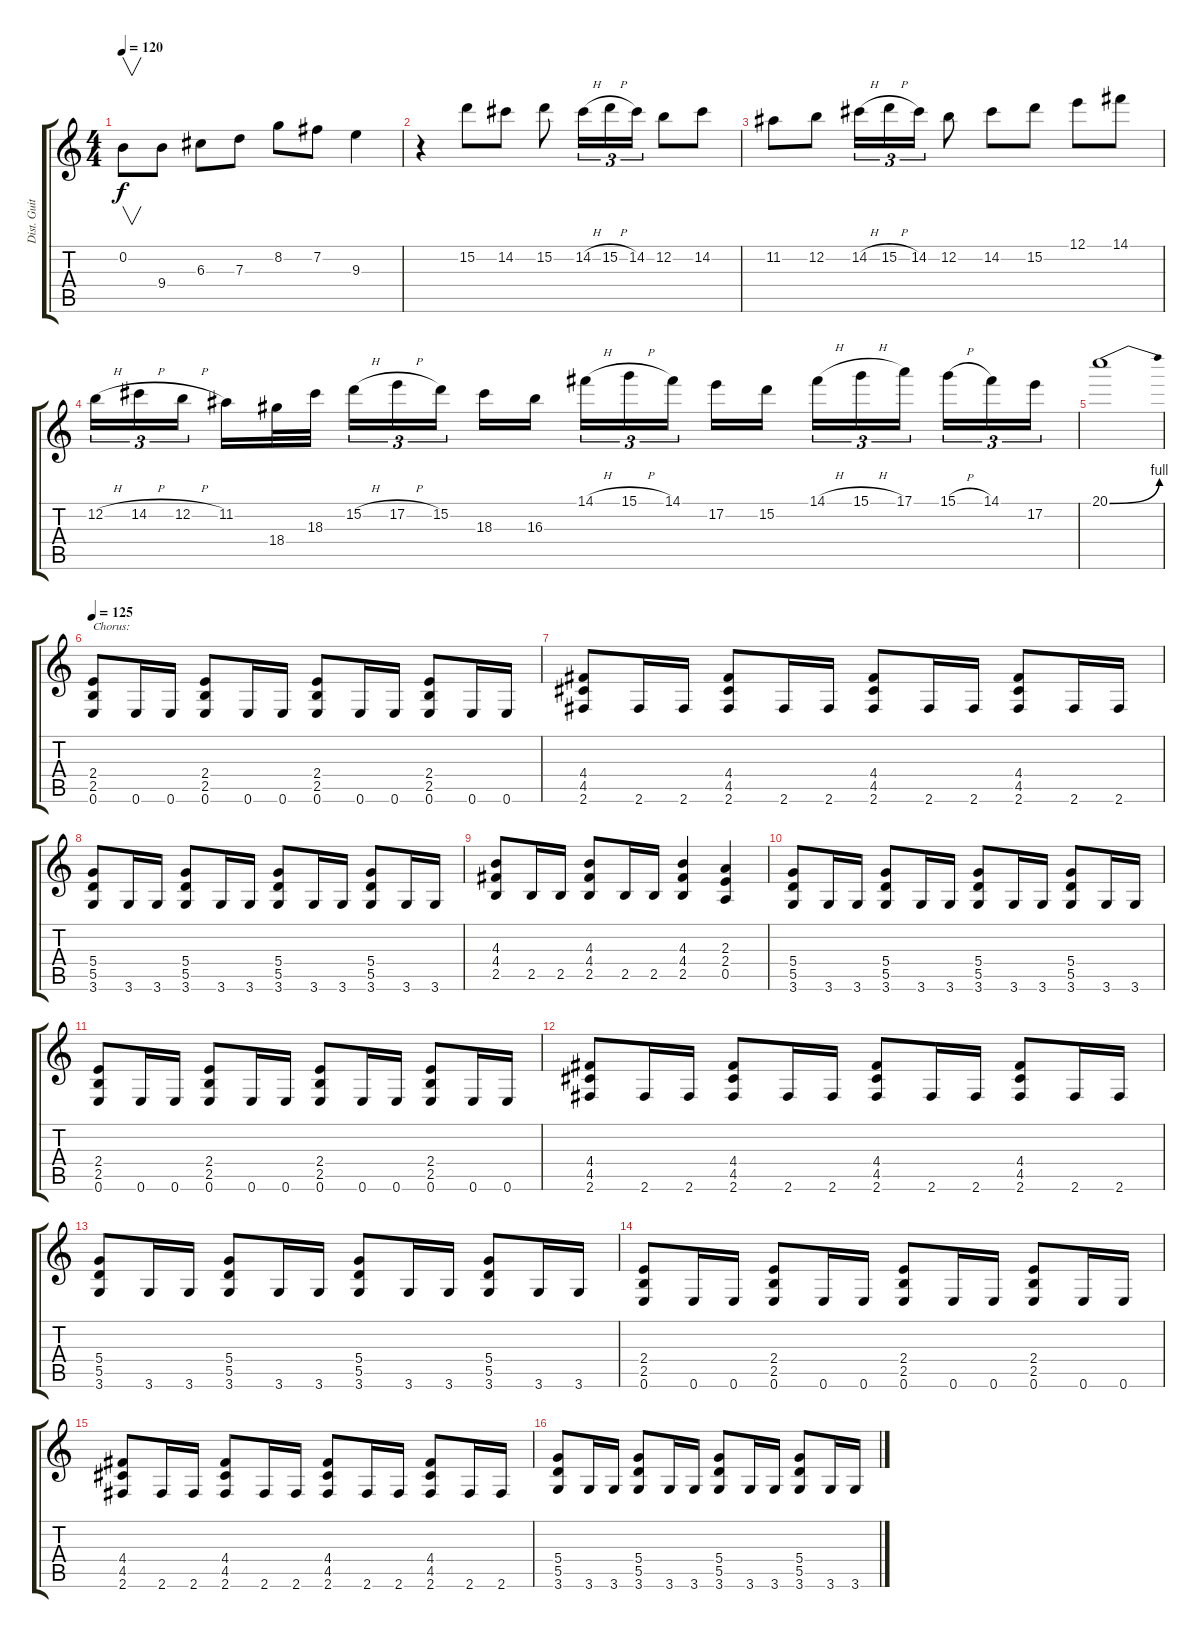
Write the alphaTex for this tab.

\track ("Dist. Guitar 1" "Dist. Guit") {instrument overdrivenguitar}
\staff {score tabs}
\tuning (E4 B3 G3 D3 A2 E2) {hide}
\ts (4 4)
\tempo 120
\clef g2
\ks c
0.2.8{v dy f} 9.4.8 6.3.8 7.3.8 8.2.8 7.2.8 9.3.4 |
r.4 15.2.8 14.2.8 15.2.8 14.2{h}.16{tu (3 2)} 15.2{h}.16{tu (3 2)} 14.2.16{tu (3 2)} 12.2.8 14.2.8 |
11.2.8 12.2.8 14.2{h}.16{tu (3 2)} 15.2{h}.16{tu (3 2)} 14.2.16{tu (3 2)} 12.2.8 14.2.8 15.2.8 12.1.8 14.1.8 |
12.2{h}.16{tu (3 2)} 14.2{h}.16{tu (3 2)} 12.2{h}.16{tu (3 2)} 11.2.16 18.4.32 18.3.32 15.2{h}.16{tu (3 2)} 17.2{h}.16{tu (3 2)} 15.2.16{tu (3 2)} 18.3.16 16.3.16 14.1{h}.16{tu (3 2)} 15.1{h}.16{tu (3 2)} 14.1.16{tu (3 2)} 17.2.16 15.2.16 14.1{h}.16{tu (3 2)} 15.1{h}.16{tu (3 2)} 17.1.16{tu (3 2)} 15.1{h}.16{tu (3 2)} 14.1.16{tu (3 2)} 17.2.16{tu (3 2)} |
20.1{be (bend 0 0 60 4)}.1 |
\tempo 125
(2.4 2.5 0.6).8{txt "Chorus:" volume 10 instrument overdrivenguitar} 0.6.16 0.6.16 (2.4 2.5 0.6).8 0.6.16 0.6.16 (2.4 2.5 0.6).8 0.6.16 0.6.16 (2.4 2.5 0.6).8 0.6.16 0.6.16 |
(4.4 4.5 2.6).8 2.6.16 2.6.16 (4.4 4.5 2.6).8 2.6.16 2.6.16 (4.4 4.5 2.6).8 2.6.16 2.6.16 (4.4 4.5 2.6).8 2.6.16 2.6.16 |
(5.4 5.5 3.6).8 3.6.16 3.6.16 (5.4 5.5 3.6).8 3.6.16 3.6.16 (5.4 5.5 3.6).8 3.6.16 3.6.16 (5.4 5.5 3.6).8 3.6.16 3.6.16 |
(4.3 4.4 2.5).8 2.5.16 2.5.16 (4.3 4.4 2.5).8 2.5.16 2.5.16 (4.3 4.4 2.5).4 (2.3 2.4 0.5).4 |
(5.4 5.5 3.6).8 3.6.16 3.6.16 (5.4 5.5 3.6).8 3.6.16 3.6.16 (5.4 5.5 3.6).8 3.6.16 3.6.16 (5.4 5.5 3.6).8 3.6.16 3.6.16 |
(2.4 2.5 0.6).8 0.6.16 0.6.16 (2.4 2.5 0.6).8 0.6.16 0.6.16 (2.4 2.5 0.6).8 0.6.16 0.6.16 (2.4 2.5 0.6).8 0.6.16 0.6.16 |
(4.4 4.5 2.6).8 2.6.16 2.6.16 (4.4 4.5 2.6).8 2.6.16 2.6.16 (4.4 4.5 2.6).8 2.6.16 2.6.16 (4.4 4.5 2.6).8 2.6.16 2.6.16 |
(5.4 5.5 3.6).8 3.6.16 3.6.16 (5.4 5.5 3.6).8 3.6.16 3.6.16 (5.4 5.5 3.6).8 3.6.16 3.6.16 (5.4 5.5 3.6).8 3.6.16 3.6.16 |
(2.4 2.5 0.6).8 0.6.16 0.6.16 (2.4 2.5 0.6).8 0.6.16 0.6.16 (2.4 2.5 0.6).8 0.6.16 0.6.16 (2.4 2.5 0.6).8 0.6.16 0.6.16 |
(4.4 4.5 2.6).8 2.6.16 2.6.16 (4.4 4.5 2.6).8 2.6.16 2.6.16 (4.4 4.5 2.6).8 2.6.16 2.6.16 (4.4 4.5 2.6).8 2.6.16 2.6.16 |
(5.4 5.5 3.6).8 3.6.16 3.6.16 (5.4 5.5 3.6).8 3.6.16 3.6.16 (5.4 5.5 3.6).8 3.6.16 3.6.16 (5.4 5.5 3.6).8 3.6.16 3.6.16
